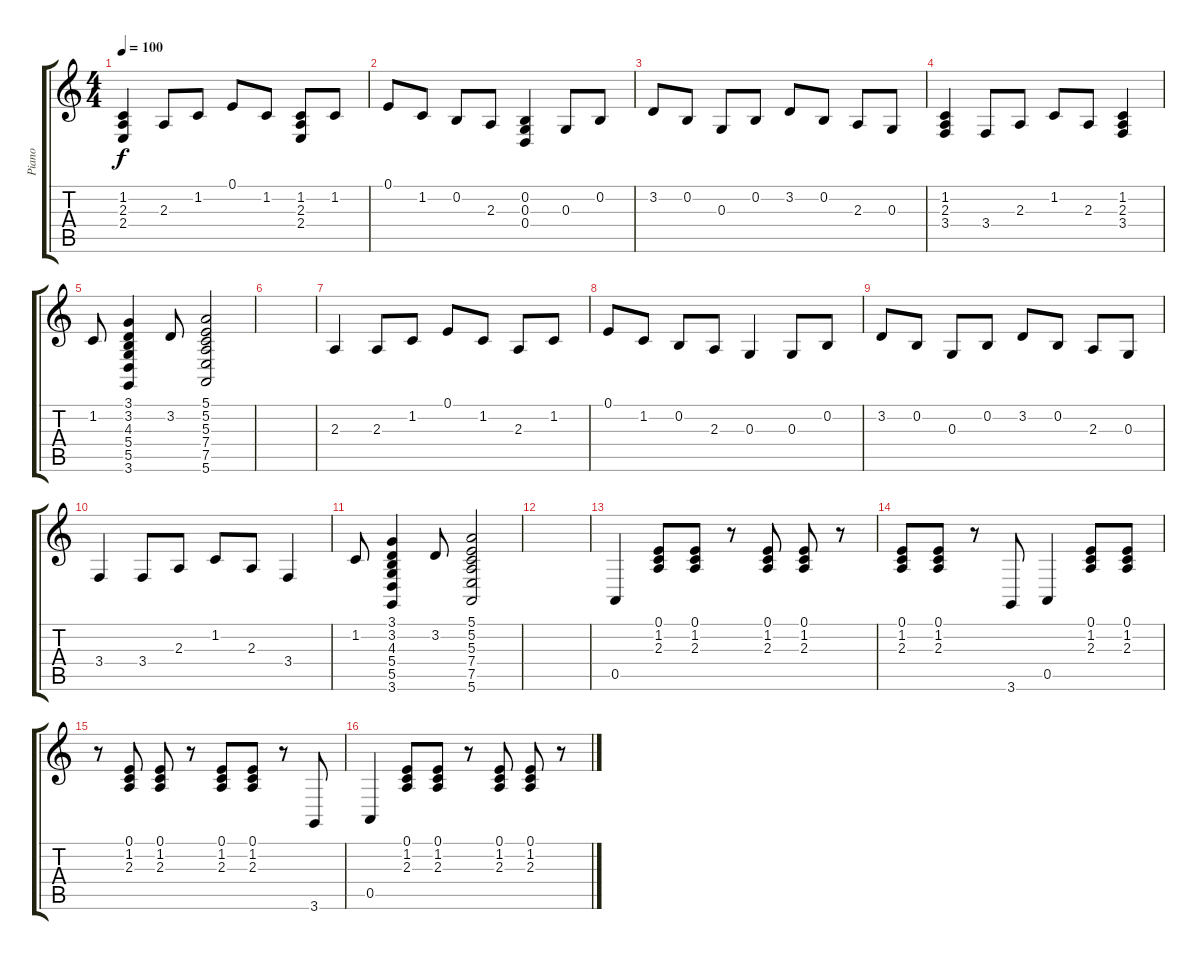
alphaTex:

\track ("Piano" "Piano") {instrument acousticgrandpiano}
\staff {score tabs}
\tuning (E4 B3 G3 D3 A2 E2) {hide}
\ts (4 4)
\tempo 100
\clef g2
\ks c
(1.2 2.3 2.4).4{dy f instrument acousticgrandpiano} 2.3.8 1.2.8 0.1.8 1.2.8 (1.2 2.3 2.4).8 1.2.8 |
0.1.8 1.2.8 0.2.8 2.3.8 (0.2 0.3 0.4).4 0.3.8 0.2.8 |
3.2.8 0.2.8 0.3.8 0.2.8 3.2.8 0.2.8 2.3.8 0.3.8 |
(1.2 2.3 3.4).4 3.4.8 2.3.8 1.2.8 2.3.8 (1.2 2.3 3.4).4 |
1.2.8 (3.1 3.2 4.3 5.4 5.5 3.6).4 3.2.8 (5.1 5.2 5.3 7.4 7.5 5.6).2 |
|
2.3.4 2.3.8 1.2.8 0.1.8 1.2.8 2.3.8 1.2.8 |
0.1.8 1.2.8 0.2.8 2.3.8 0.3.4 0.3.8 0.2.8 |
3.2.8 0.2.8 0.3.8 0.2.8 3.2.8 0.2.8 2.3.8 0.3.8 |
3.4.4 3.4.8 2.3.8 1.2.8 2.3.8 3.4.4 |
1.2.8 (3.1 3.2 4.3 5.4 5.5 3.6).4 3.2.8 (5.1 5.2 5.3 7.4 7.5 5.6).2 |
|
0.5.4 (0.1 1.2 2.3).8 (0.1 1.2 2.3).8 r.8 (0.1 1.2 2.3).8 (0.1 1.2 2.3).8 r.8 |
(0.1 1.2 2.3).8 (0.1 1.2 2.3).8 r.8 3.6.8 0.5.4 (0.1 1.2 2.3).8 (0.1 1.2 2.3).8 |
r.8 (0.1 1.2 2.3).8 (0.1 1.2 2.3).8 r.8 (0.1 1.2 2.3).8 (0.1 1.2 2.3).8 r.8 3.6.8 |
0.5.4 (0.1 1.2 2.3).8 (0.1 1.2 2.3).8 r.8 (0.1 1.2 2.3).8 (0.1 1.2 2.3).8 r.8
